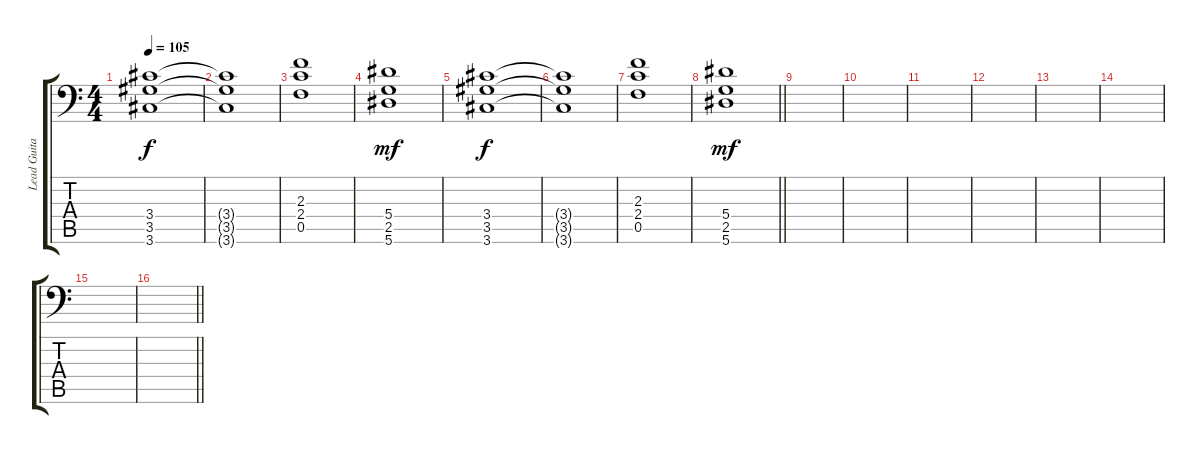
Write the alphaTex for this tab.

\track ("Lead Guitar" "Lead Guita") {instrument distortionguitar}
\staff {score tabs}
\tuning (C4 G3 Eb3 Bb2 F2 Bb1) {hide}
\ts (4 4)
\tempo 105
\clef f4
\ks c
(3.4 3.5 3.6).1{dy f} |
(3.4{t} 3.5{t} 3.6{t}).1 |
(2.3 2.4 0.5).1 |
(5.4 2.5 5.6).1{dy mf} |
(3.4 3.5 3.6).1{dy f} |
(3.4{t} 3.5{t} 3.6{t}).1 |
(2.3 2.4 0.5).1 |
\barLineRight lightlight
(5.4 2.5 5.6).1{dy mf} |
|
|
|
|
|
|
|
\barLineRight lightlight
